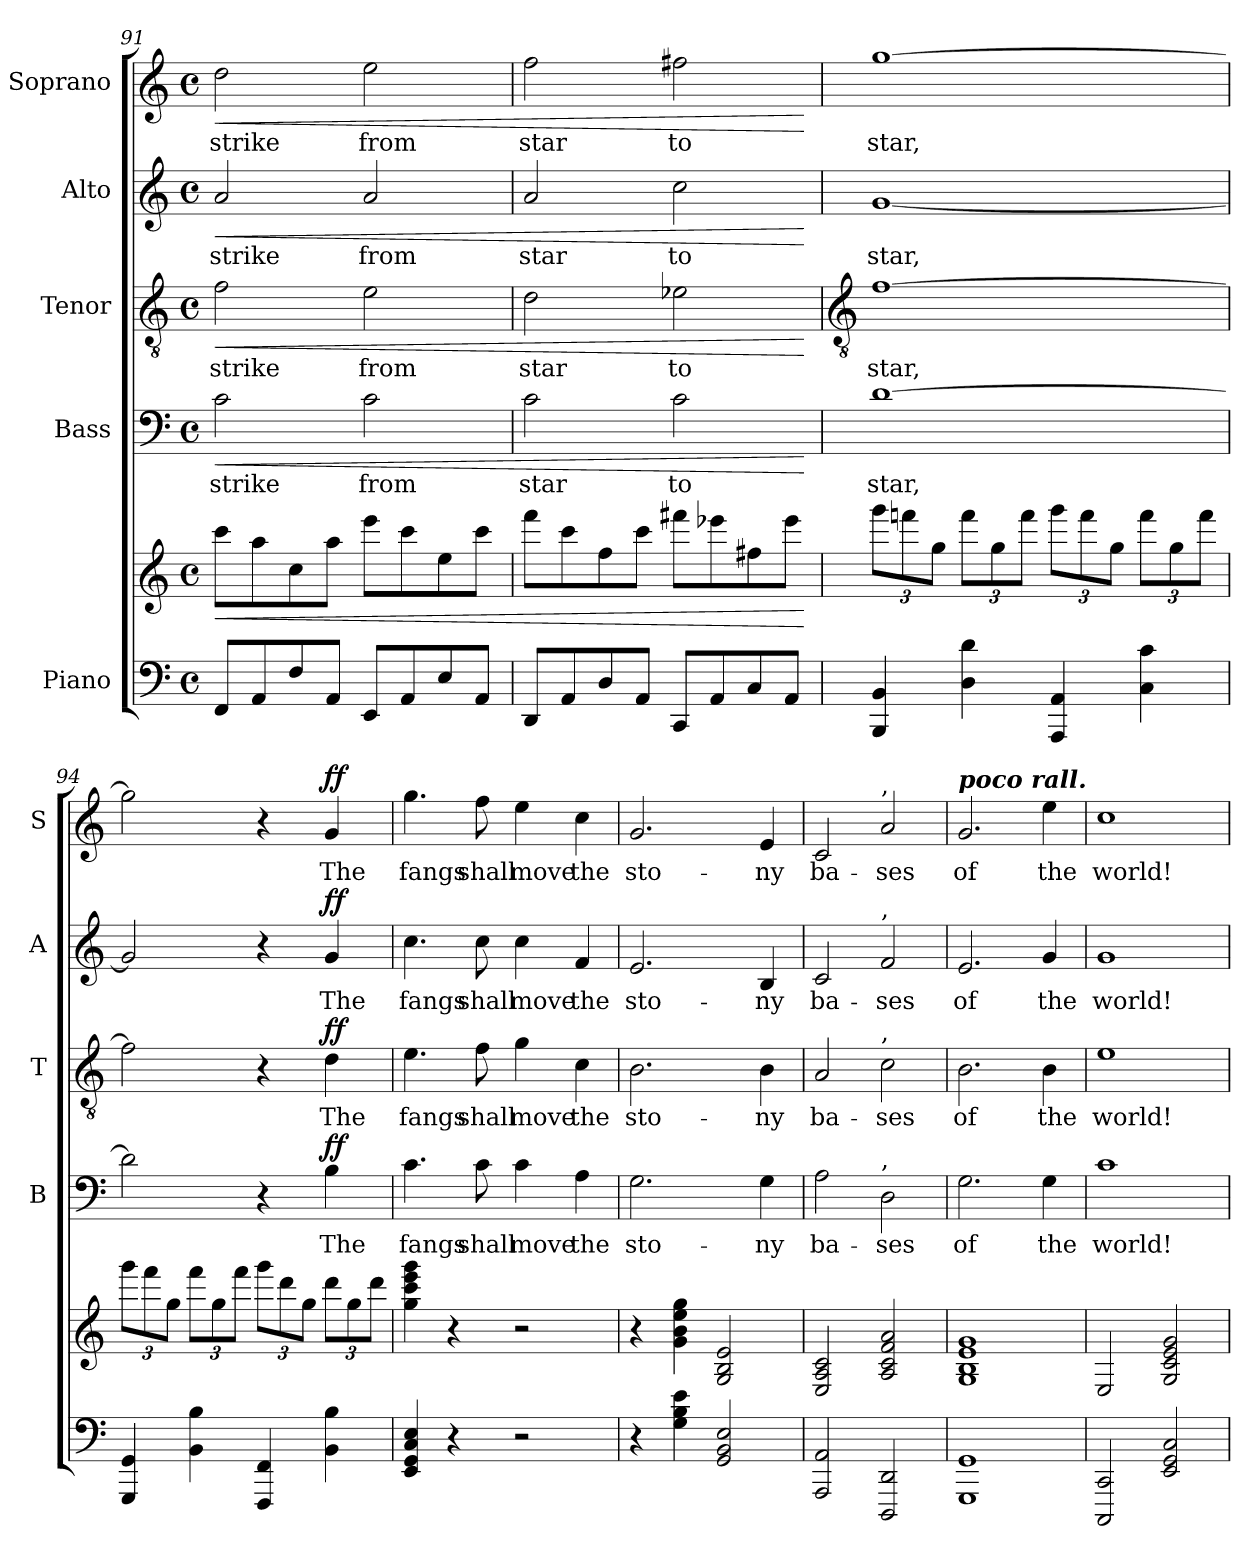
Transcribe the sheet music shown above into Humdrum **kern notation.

**kern	**kern	**dynam	**kern	**text	**dynam	**kern	**text	**dynam	**kern	**text	**dynam	**kern	**text	**dynam
*part5	*part5	*part5	*part4	*part4	*part4	*part3	*part3	*part3	*part2	*part2	*part2	*part1	*part1	*part1
*staff6	*staff5	*staff5/6	*staff4	*staff4	*staff4	*staff3	*staff3	*staff3	*staff2	*staff2	*staff2	*staff1	*staff1	*staff1
*I"Piano	*	*	*I"Bass	*	*	*I"Tenor	*	*	*I"Alto	*	*	*I"Soprano	*	*
*	*	*	*I'B	*	*	*I'T	*	*	*I'A	*	*	*I'S	*	*
*clefF4	*clefG2	*	*clefF4	*	*	*clefGv2	*	*	*clefG2	*	*	*clefG2	*	*
*k[]	*k[]	*	*k[]	*	*	*k[]	*	*	*k[]	*	*	*k[]	*	*
*C:	*C:	*	*C:	*	*	*C:	*	*	*C:	*	*	*C:	*	*
*M4/4	*M4/4	*	*M4/4	*	*	*M4/4	*	*	*M4/4	*	*	*M4/4	*	*
*met(c)	*met(c)	*	*met(c)	*	*	*met(c)	*	*	*met(c)	*	*	*met(c)	*	*
=91	=91	=91	=91	=91	=91	=91	=91	=91	=91	=91	=91	=91	=91	=91
!	!	!LO:HP:b	!	!LO:LY:b	!LO:HP:b	!	!LO:LY:b	!LO:HP:b	!	!LO:LY:b	!LO:HP:b	!	!LO:LY:b	!LO:HP:b
8FFL	8cccL	<	2c	strike	<	2f	strike	<	2a	strike	<	2dd	strike	<
8AA	8aa	.	.	.	.	.	.	.	.	.	.	.	.	.
8F	8cc	.	.	.	.	.	.	.	.	.	.	.	.	.
8AAJ	8aaJ	.	.	.	.	.	.	.	.	.	.	.	.	.
!	!	!	!	!LO:LY:b	!	!	!LO:LY:b	!	!	!LO:LY:b	!	!	!LO:LY:b	!
8EEL	8eeeL	.	2c	from	.	2e	from	.	2a	from	.	2ee	from	.
8AA	8ccc	.	.	.	.	.	.	.	.	.	.	.	.	.
8E	8ee	.	.	.	.	.	.	.	.	.	.	.	.	.
8AAJ	8cccJ	.	.	.	.	.	.	.	.	.	.	.	.	.
=92	=92	=92	=92	=92	=92	=92	=92	=92	=92	=92	=92	=92	=92	=92
!	!	!	!	!LO:LY:b	!	!	!LO:LY:b	!	!	!LO:LY:b	!	!	!LO:LY:b	!
8DDL	8fffL	.	2c	star	.	2d	star	.	2a	star	.	2ff	star	.
8AA	8ccc	.	.	.	.	.	.	.	.	.	.	.	.	.
8D	8ff	.	.	.	.	.	.	.	.	.	.	.	.	.
8AAJ	8cccJ	.	.	.	.	.	.	.	.	.	.	.	.	.
!	!	!	!	!LO:LY:b	!	!	!LO:LY:b	!	!	!LO:LY:b	!	!	!LO:LY:b	!
8CCL	8fff#XL	.	2c	to	.	2e-X	to	.	2cc	to	.	2ff#X	to	.
8AA	8eee-X	.	.	.	.	.	.	.	.	.	.	.	.	.
8C	8ff#X	.	.	.	.	.	.	.	.	.	.	.	.	.
8AAJ	8eee-J	.	.	.	.	.	.	.	.	.	.	.	.	.
.	.	[	.	.	[	.	.	[	.	.	[	.	.	[
!!LO:LB:g=z
=93	=93	=93	=93	=93	=93	=93	=93	=93	=93	=93	=93	=93	=93	=93
*	*	*	*	*	*	*clefGv2	*	*	*	*	*	*	*	*
!	!	!	!	!LO:LY:b	!	!	!LO:LY:b	!	!	!LO:LY:b	!	!	!LO:LY:b	!
4BBB 4BB	12gggL	.	[1d	star,	.	[1f	star,	.	[1g	star,	.	[1gg	star,	.
.	12fffn	.	.	.	.	.	.	.	.	.	.	.	.	.
.	12ggJ	.	.	.	.	.	.	.	.	.	.	.	.	.
4D 4d	12fffL	.	.	.	.	.	.	.	.	.	.	.	.	.
.	12gg	.	.	.	.	.	.	.	.	.	.	.	.	.
.	12fffJ	.	.	.	.	.	.	.	.	.	.	.	.	.
4AAA 4AA	12gggL	.	.	.	.	.	.	.	.	.	.	.	.	.
.	12fff	.	.	.	.	.	.	.	.	.	.	.	.	.
.	12ggJ	.	.	.	.	.	.	.	.	.	.	.	.	.
4C 4c	12fffL	.	.	.	.	.	.	.	.	.	.	.	.	.
.	12gg	.	.	.	.	.	.	.	.	.	.	.	.	.
.	12fffJ	.	.	.	.	.	.	.	.	.	.	.	.	.
=94	=94	=94	=94	=94	=94	=94	=94	=94	=94	=94	=94	=94	=94	=94
4GGG 4GG	12gggL	.	2d]	.	.	2f]	.	.	2g]	.	.	2gg]	.	.
.	12fff	.	.	.	.	.	.	.	.	.	.	.	.	.
.	12ggJ	.	.	.	.	.	.	.	.	.	.	.	.	.
4BB 4B	12fffL	.	.	.	.	.	.	.	.	.	.	.	.	.
.	12gg	.	.	.	.	.	.	.	.	.	.	.	.	.
.	12fffJ	.	.	.	.	.	.	.	.	.	.	.	.	.
4FFF 4FF	12gggL	.	4r	.	.	4r	.	.	4r	.	.	4r	.	.
.	12ddd	.	.	.	.	.	.	.	.	.	.	.	.	.
.	12ggJ	.	.	.	.	.	.	.	.	.	.	.	.	.
!	!	!	!	!LO:LY:b	!LO:DY:b	!	!LO:LY:b	!LO:DY:b	!	!LO:LY:b	!LO:DY:b	!	!LO:LY:b	!LO:DY:b
4BB 4B	12dddL	.	4B	The	ff	4d	The	ff	4g	The	ff	4g	The	ff
.	12gg	.	.	.	.	.	.	.	.	.	.	.	.	.
.	12dddJ	.	.	.	.	.	.	.	.	.	.	.	.	.
=95	=95	=95	=95	=95	=95	=95	=95	=95	=95	=95	=95	=95	=95	=95
!	!	!	!	!LO:LY:b	!	!	!LO:LY:b	!	!	!LO:LY:b	!	!	!LO:LY:b	!
4EE 4GG 4C 4E	4gg 4ccc 4eee 4ggg	.	4.c	fangs	.	4.e	fangs	.	4.cc	fangs	.	4.gg	fangs	.
4r	4r	.	.	.	.	.	.	.	.	.	.	.	.	.
!	!	!	!	!LO:LY:b	!	!	!LO:LY:b	!	!	!LO:LY:b	!	!	!LO:LY:b	!
.	.	.	8c	shall	.	8f	shall	.	8cc	shall	.	8ff	shall	.
!	!	!	!	!LO:LY:b	!	!	!LO:LY:b	!	!	!LO:LY:b	!	!	!LO:LY:b	!
2r	2r	.	4c	move	.	4g	move	.	4cc	move	.	4ee	move	.
!	!	!	!	!LO:LY:b	!	!	!LO:LY:b	!	!	!LO:LY:b	!	!	!LO:LY:b	!
.	.	.	4A	the	.	4c	the	.	4f	the	.	4cc	the	.
=96	=96	=96	=96	=96	=96	=96	=96	=96	=96	=96	=96	=96	=96	=96
!	!	!	!	!LO:LY:b	!	!	!LO:LY:b	!	!	!LO:LY:b	!	!	!LO:LY:b	!
4r	4r	.	2.G	sto-	.	2.B	sto-	.	2.e	sto-	.	2.g	sto-	.
4G 4B 4e	4g 4b 4ee 4gg	.	.	.	.	.	.	.	.	.	.	.	.	.
2GG 2BB 2E	2G 2B 2e	.	.	.	.	.	.	.	.	.	.	.	.	.
!	!	!	!	!LO:LY:b	!	!	!LO:LY:b	!	!	!LO:LY:b	!	!	!LO:LY:b	!
.	.	.	4G	-ny	.	4B	-ny	.	4B	-ny	.	4e	-ny	.
=97	=97	=97	=97	=97	=97	=97	=97	=97	=97	=97	=97	=97	=97	=97
!	!	!	!	!LO:LY:b	!	!	!LO:LY:b	!	!	!LO:LY:b	!	!	!LO:LY:b	!
2AAA 2AA	2E 2A 2c	.	2A	ba-	.	2A	ba-	.	2c	ba-	.	2c	ba-	.
!	!	!	!	!	!	!	!	!	!	!	!	!LO:TX:a:t=,	!	!
!	!	!	!	!	!	!	!	!	!LO:TX:a:t=,	!	!	!	!	!
!	!	!	!	!	!	!LO:TX:a:t=,	!	!	!	!	!	!	!	!
!	!	!	!LO:TX:a:t=,	!	!	!	!	!	!	!	!	!	!	!
!	!	!	!	!LO:LY:b	!	!	!LO:LY:b	!	!	!LO:LY:b	!	!	!LO:LY:b	!
2DDD 2DD	2A 2c 2f 2a	.	2D	-ses	.	2c	-ses	.	2f	-ses	.	2a	-ses	.
=98	=98	=98	=98	=98	=98	=98	=98	=98	=98	=98	=98	=98	=98	=98
!	!	!	!	!	!	!	!	!	!	!	!	!LO:TX:a:Bi:t=poco rall.	!	!
!	!	!	!	!LO:LY:b	!	!	!LO:LY:b	!	!	!LO:LY:b	!	!	!LO:LY:b	!
1GGG 1GG	1G 1B 1e 1g	.	2.G	of	.	2.B	of	.	2.e	of	.	2.g	of	.
!	!	!	!	!LO:LY:b	!	!	!LO:LY:b	!	!	!LO:LY:b	!	!	!LO:LY:b	!
.	.	.	4G	the	.	4B	the	.	4g	the	.	4ee	the	.
=99	=99	=99	=99	=99	=99	=99	=99	=99	=99	=99	=99	=99	=99	=99
!	!	!	!	!LO:LY:b	!	!	!LO:LY:b	!	!	!LO:LY:b	!	!	!LO:LY:b	!
2CCC 2CC	2E	.	1c	world!	.	1e	world!	.	1g	world!	.	1cc	world!	.
2EE 2GG 2C	2G 2c 2e 2g	.	.	.	.	.	.	.	.	.	.	.	.	.
=	=	=	=	=	=	=	=	=	=	=	=	=	=	=
*-	*-	*-	*-	*-	*-	*-	*-	*-	*-	*-	*-	*-	*-	*-
